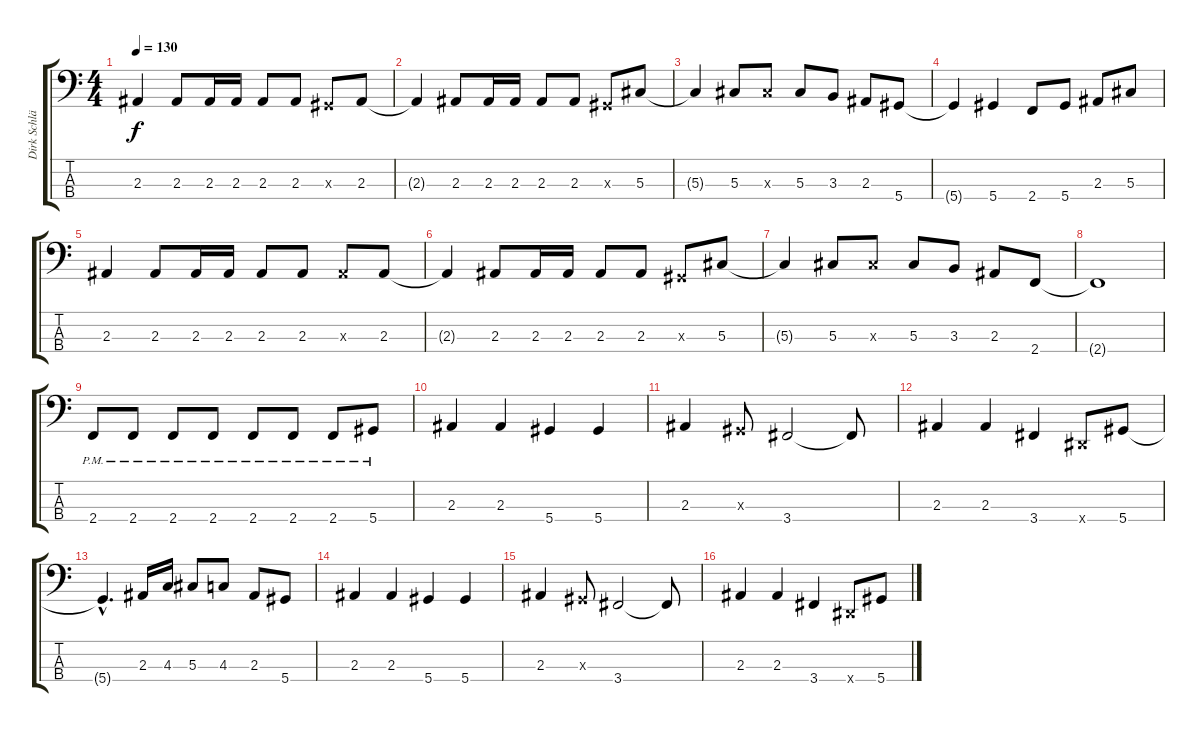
\track ("Dirk Schlächter" "Dirk Schlä") {instrument electricbasspick}
\staff {score tabs}
\tuning (Gb2 Db2 Ab1 Eb1) {hide}
\ts (4 4)
\tempo 130
\clef f4
\ks c
2.3.4{dy f} 2.3.8 2.3.16 2.3.16 2.3.8 2.3.8 0.3{x}.8 2.3.8 |
2.3{t}.4 2.3.8 2.3.16 2.3.16 2.3.8 2.3.8 0.3{x}.8 5.3.8 |
5.3{t}.4 5.3.8 5.3{x}.8 5.3.8 3.3.8 2.3.8 5.4.8 |
5.4{t}.4 5.4.4 2.4.8 5.4.8 2.3.8 5.3.8 |
2.3.4 2.3.8 2.3.16 2.3.16 2.3.8 2.3.8 2.3{x}.8 2.3.8 |
2.3{t}.4 2.3.8 2.3.16 2.3.16 2.3.8 2.3.8 0.3{x}.8 5.3.8 |
5.3{t}.4 5.3.8 5.3{x}.8 5.3.8 3.3.8 2.3.8 2.4.8 |
2.4{t}.1 |
2.4{pm}.8 2.4{pm}.8 2.4{pm}.8 2.4{pm}.8 2.4{pm}.8 2.4{pm}.8 2.4{pm}.8 5.4{pm}.8 |
2.3.4 2.3.4 5.4.4 5.4.4 |
2.3.4 0.3{x}.8 3.4.2 3.4{t}.8 |
2.3.4 2.3.4 3.4.4 0.4{x}.8 5.4.8 |
5.4{hac t}.4{d} 2.3.16 4.3.16 5.3.8 4.3.8 2.3.8 5.4.8 |
2.3.4 2.3.4 5.4.4 5.4.4 |
2.3.4 0.3{x}.8 3.4.2 3.4{t}.8 |
2.3.4 2.3.4 3.4.4 0.4{x}.8 5.4.8
